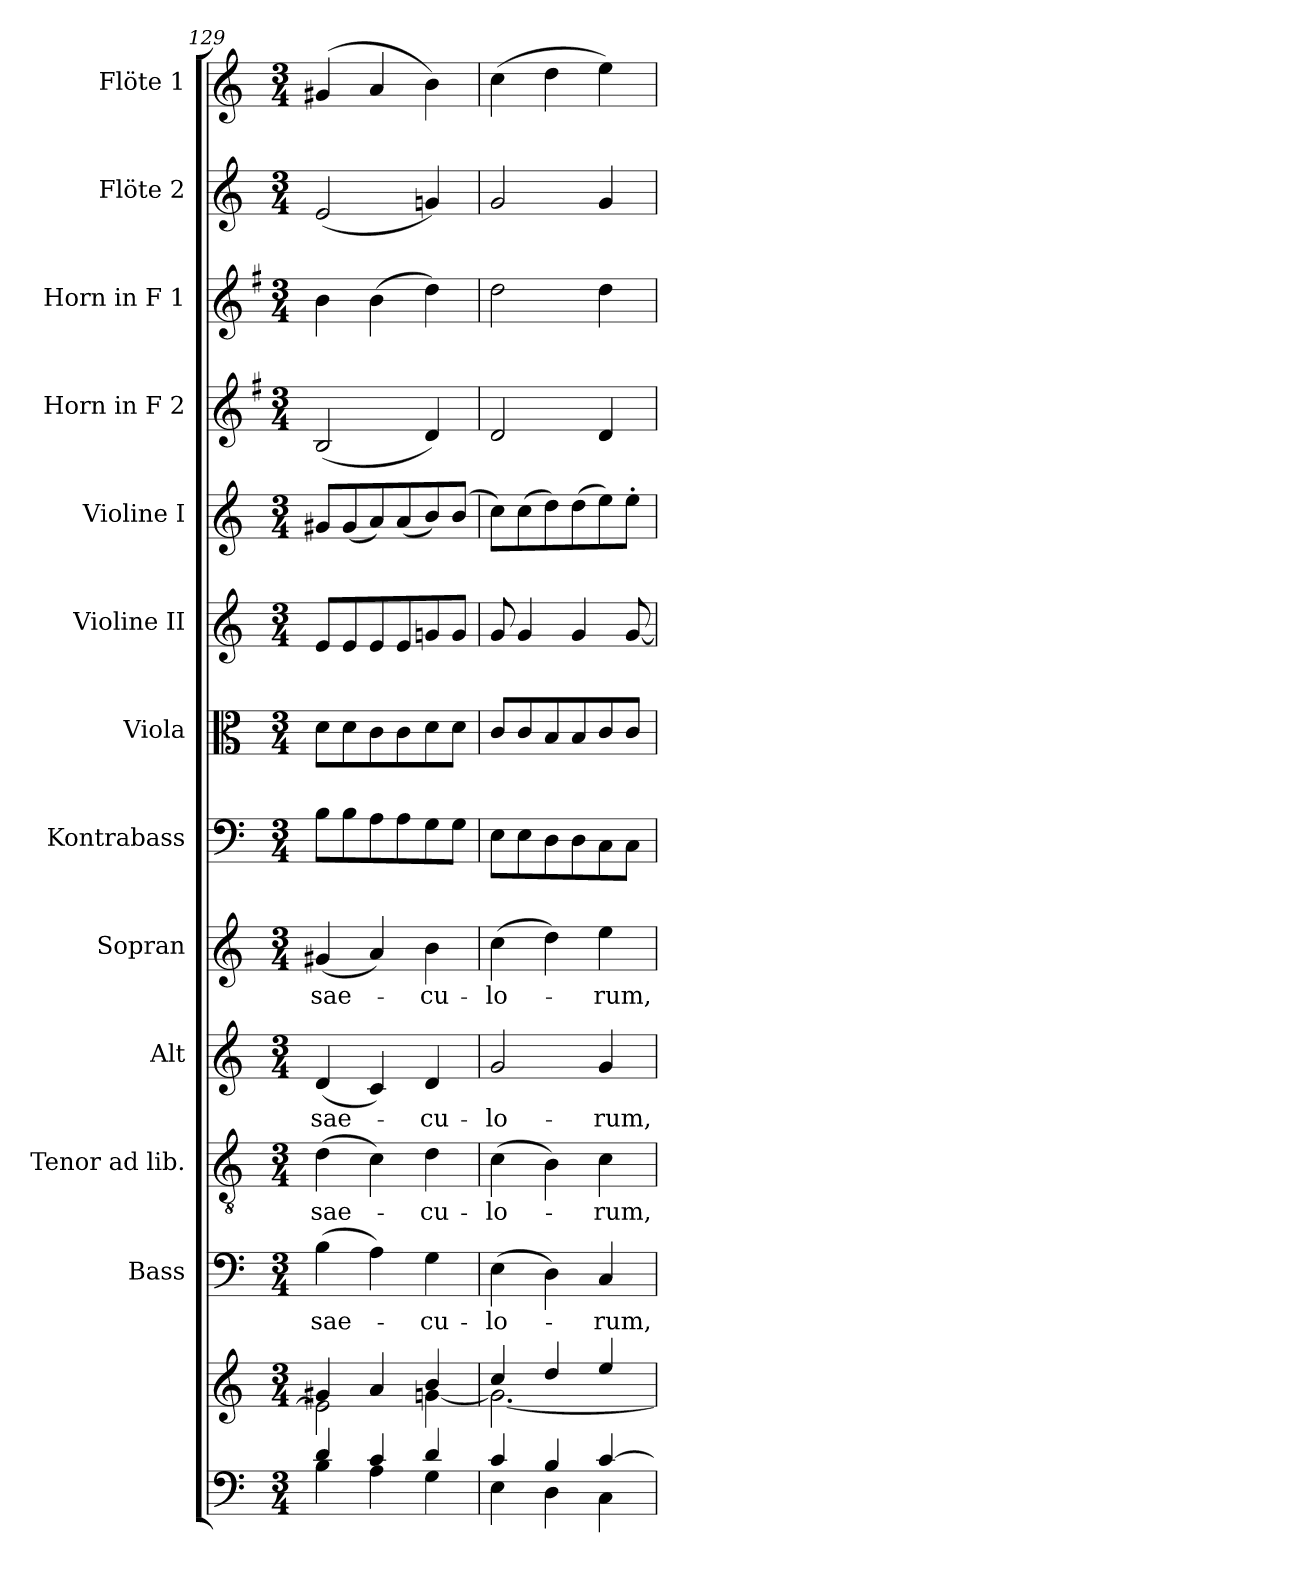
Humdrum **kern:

**kern	**kern	**kern	**text	**kern	**text	**kern	**text	**kern	**text	**kern	**kern	**kern	**kern	**kern	**kern	**kern	**kern
*part13	*part13	*part12	*part12	*part11	*part11	*part10	*part10	*part9	*part9	*part8	*part7	*part6	*part5	*part4	*part3	*part2	*part1
*staff14	*staff13	*staff12	*staff12	*staff11	*staff11	*staff10	*staff10	*staff9	*staff9	*staff8	*staff7	*staff6	*staff5	*staff4	*staff3	*staff2	*staff1
*	*	*I"Bass	*	*I"Tenor ad lib.	*	*I"Alt	*	*I"Sopran	*	*I"Kontrabass	*I"Viola	*I"Violine II	*I"Violine I	*I"Horn in F 2	*I"Horn in F 1	*I"Flöte 2	*I"Flöte 1
*	*	*I'B.	*	*I'T.	*	*I'A.	*	*I'S.	*	*I'Kb.	*I'Vla.	*I'Vl. II	*I'Vl. I	*	*	*I'Fl. 2	*I'Fl. 1
*clefF4	*clefG2	*clefF4	*	*clefGv2	*	*clefG2	*	*clefG2	*	*clefF4	*clefC3	*clefG2	*clefG2	*clefG2	*clefG2	*clefG2	*clefG2
*	*	*	*	*	*	*	*	*	*	*ITrd7c12	*	*	*	*ITrd4c7	*ITrd4c7	*	*
*k[]	*k[]	*k[]	*	*k[]	*	*k[]	*	*k[]	*	*k[]	*k[]	*k[]	*k[]	*k[]	*k[]	*k[]	*k[]
*C:	*C:	*C:	*	*C:	*	*C:	*	*C:	*	*C:	*C:	*C:	*C:	*C:	*C:	*C:	*C:
*M3/4	*M3/4	*M3/4	*	*M3/4	*	*M3/4	*	*M3/4	*	*M3/4	*M3/4	*M3/4	*M3/4	*M3/4	*M3/4	*M3/4	*M3/4
=129	=129	=129	=129	=129	=129	=129	=129	=129	=129	=129	=129	=129	=129	=129	=129	=129	=129
*^	*^	*	*	*	*	*	*	*	*	*	*	*	*	*	*	*	*
!	!	!	!	!	!LO:LY:b	!	!LO:LY:b	!	!LO:LY:b	!	!LO:LY:b	!	!	!	!	!	!	!	!
4d/	4B\	4g#X/	2e\]	(>4B\	sae-	(>4d\	sae-	(<4d/	sae-	(<4g#X/	sae-	8BB\L	8d\L	8e/L	8g#X/L	(<2E/	4e\	(<2e/	(4g#X/
.	.	.	.	.	.	.	.	.	.	.	.	8BB\	8d\	8e/	(<8g#/	.	.	.	.
4c/	4A\	4a/	.	4A\)	.	4c\)	.	4c/)	.	4a/)	.	8AA\	8c\	8e/	8a/)	.	(>4e\	.	4a/
.	.	.	.	.	.	.	.	.	.	.	.	8AA\	8c\	8e/	(<8a/	.	.	.	.
!	!	!	!	!	!LO:LY:b	!	!LO:LY:b	!	!LO:LY:b	!	!LO:LY:b	!	!	!	!	!	!	!	!
4d/	4G\	4b/	[<4gn\	4G\	-cu-	4d\	-cu-	4d/	-cu-	4b\	-cu-	8GG\	8d\	8gn/	8b/)	4G/)	4g\)	4gn/)	4b\)
.	.	.	.	.	.	.	.	.	.	.	.	8GG\J	8d\J	8g/J	(8b/J	.	.	.	.
=130	=130	=130	=130	=130	=130	=130	=130	=130	=130	=130	=130	=130	=130	=130	=130	=130	=130	=130	=130
!	!	!	!	!	!LO:LY:b	!	!LO:LY:b	!	!LO:LY:b	!	!LO:LY:b	!	!	!	!	!	!	!	!
4c/	4E\	4cc/	2.g\_	(>4E\	-lo-	(>4c\	-lo-	2g/	-lo-	(>4cc\	-lo-	8EE\L	8c/L	8g/	8cc\L)	2G/	2g\	2g/	(>4cc\
.	.	.	.	.	.	.	.	.	.	.	.	8EE\	8c/	4g/	(>8cc\	.	.	.	.
4B/	4D\	4dd/	.	4D\)	.	4B\)	.	.	.	4dd\)	.	8DD\	8B/	.	8dd\)	.	.	.	4dd\
.	.	.	.	.	.	.	.	.	.	.	.	8DD\	8B/	4g/	(>8dd\	.	.	.	.
!	!	!	!	!	!LO:LY:b	!	!LO:LY:b	!	!LO:LY:b	!	!LO:LY:b	!	!	!	!	!	!	!	!
[>4c/	4C\	4ee/	.	4C/	-rum,	4c\	-rum,	4g/	-rum,	4ee\	-rum,	8CC\	8c/	.	8ee\)	4G/	4g\	4g/	4ee\)
.	.	.	.	.	.	.	.	.	.	.	.	8CC\J	8c/J	[8g/	8ee'>\J	.	.	.	.
*v	*v	*	*	*	*	*	*	*	*	*	*	*	*	*	*	*	*	*	*
*	*v	*v	*	*	*	*	*	*	*	*	*	*	*	*	*	*	*	*
=	=	=	=	=	=	=	=	=	=	=	=	=	=	=	=	=	=
*-	*-	*-	*-	*-	*-	*-	*-	*-	*-	*-	*-	*-	*-	*-	*-	*-	*-
